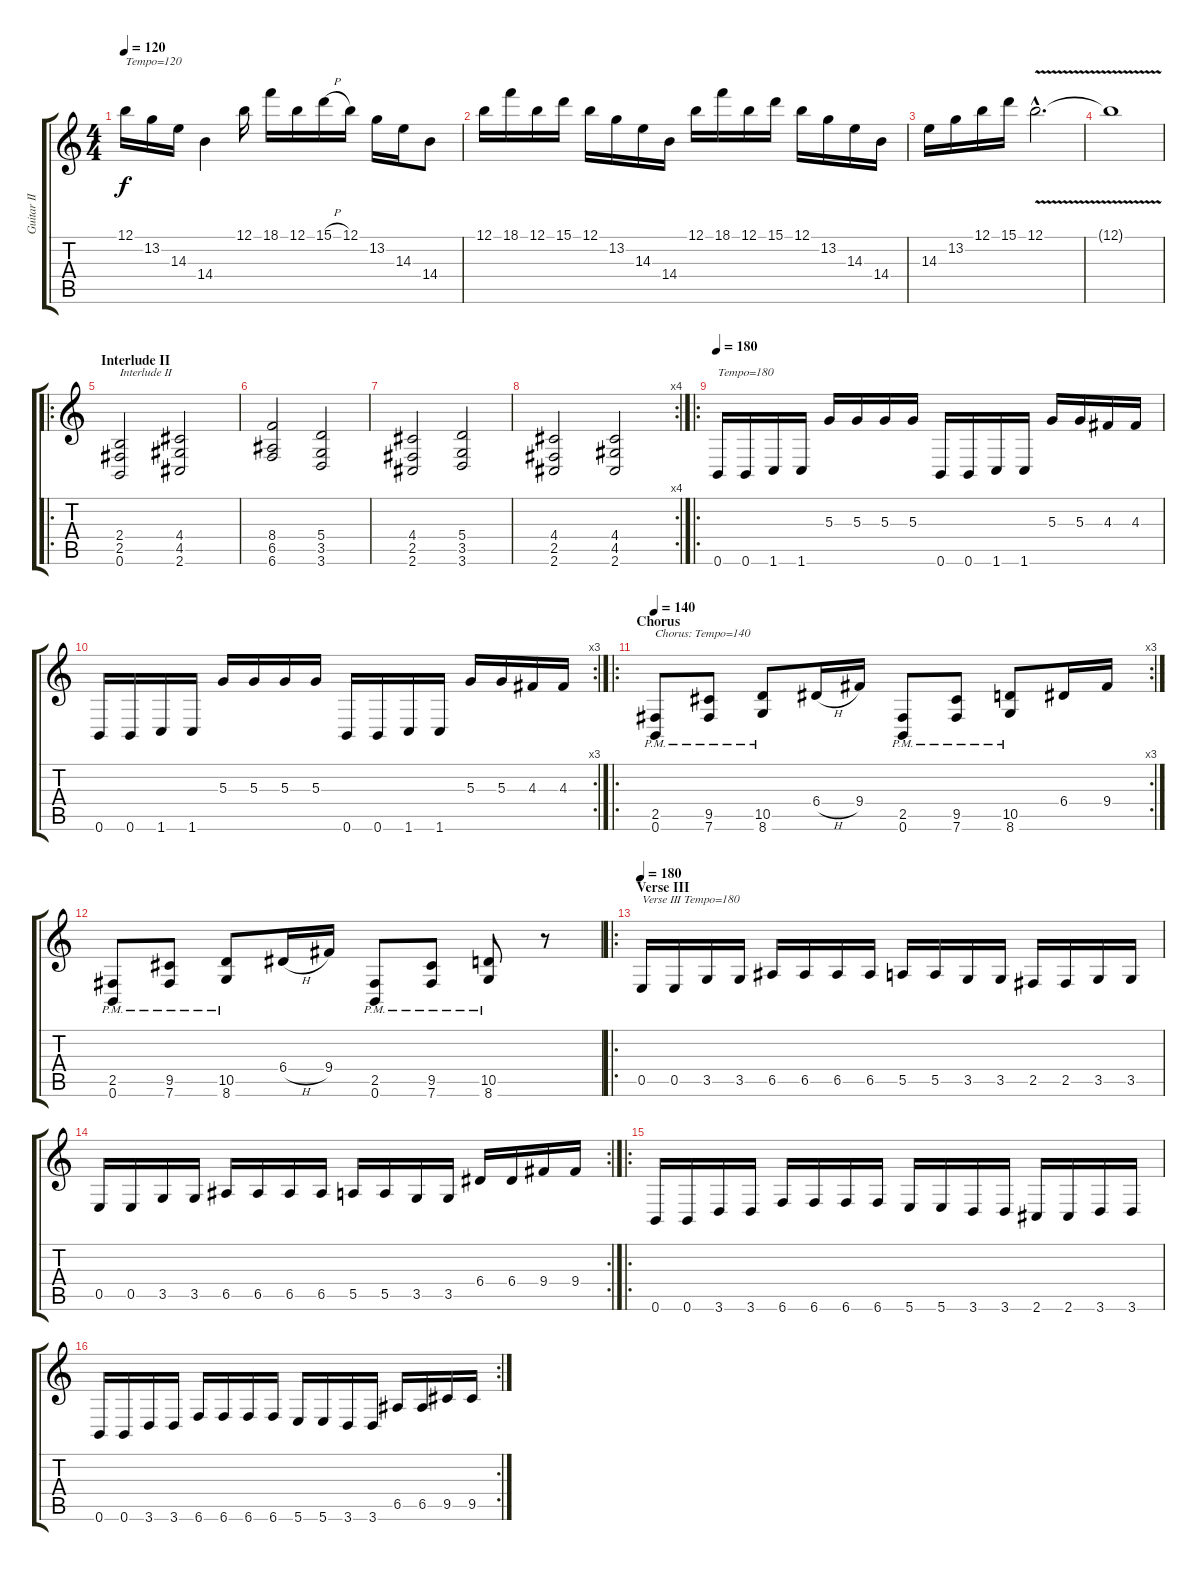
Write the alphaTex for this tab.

\track ("Guitar II [Alex Auburn]" "Guitar II ") {instrument distortionguitar}
\staff {score tabs}
\tuning (B3 Gb3 D3 A2 E2 B1) {hide}
\ts (4 4)
\tempo 120
\clef g2
\ks c
12.1.16{txt "Tempo=120" dy f} 13.2.16 14.3.16 14.4.4 12.1.16 18.1.16 12.1.16 15.1{h}.16 12.1.16 13.2.16 14.3.16 14.4.8 |
12.1.16 18.1.16 12.1.16 15.1.16 12.1.16 13.2.16 14.3.16 14.4.16 12.1.16 18.1.16 12.1.16 15.1.16 12.1.16 13.2.16 14.3.16 14.4.16 |
14.3.16 13.2.16 12.1.16 15.1.16 12.1{v hac}.2{d} |
12.1{t}.1 |
\ro
\section ("" "Interlude II")
(2.4 2.5 0.6).2{txt "Interlude II"} (4.4 4.5 2.6).2 |
(8.4 6.5 6.6).2 (5.4 3.5 3.6).2 |
(4.4 2.5 2.6).2 (5.4 3.5 3.6).2 |
\rc 4
(4.4 2.5 2.6).2 (4.4 4.5 2.6).2 |
\ro
\tempo 180
0.6.16{txt "Tempo=180"} 0.6.16 1.6.16 1.6.16 5.3.16 5.3.16 5.3.16 5.3.16 0.6.16 0.6.16 1.6.16 1.6.16 5.3.16 5.3.16 4.3.16 4.3.16 |
\rc 3
0.6.16 0.6.16 1.6.16 1.6.16 5.3.16 5.3.16 5.3.16 5.3.16 0.6.16 0.6.16 1.6.16 1.6.16 5.3.16 5.3.16 4.3.16 4.3.16 |
\ro
\rc 3
\section ("" "Chorus")
\tempo 140
(2.5{pm} 0.6{pm}).8{txt "Chorus: Tempo=140"} (9.5{pm} 7.6{pm}).8 (10.5{pm} 8.6{pm}).8 6.4{h}.16 9.4.16 (2.5{pm} 0.6{pm}).8 (9.5{pm} 7.6{pm}).8 (10.5{pm} 8.6{pm}).8 6.4.16 9.4.16 |
(2.5{pm} 0.6{pm}).8 (9.5{pm} 7.6{pm}).8 (10.5{pm} 8.6{pm}).8 6.4{h}.16 9.4.16 (2.5{pm} 0.6{pm}).8 (9.5{pm} 7.6{pm}).8 (10.5{pm} 8.6{pm}).8 r.8 |
\ro
\section ("" "Verse III")
\tempo 180
0.5.16{txt "Verse III Tempo=180"} 0.5.16 3.5.16 3.5.16 6.5.16 6.5.16 6.5.16 6.5.16 5.5.16 5.5.16 3.5.16 3.5.16 2.5.16 2.5.16 3.5.16 3.5.16 |
\rc 2
0.5.16 0.5.16 3.5.16 3.5.16 6.5.16 6.5.16 6.5.16 6.5.16 5.5.16 5.5.16 3.5.16 3.5.16 6.4.16 6.4.16 9.4.16 9.4.16 |
\ro
0.6.16 0.6.16 3.6.16 3.6.16 6.6.16 6.6.16 6.6.16 6.6.16 5.6.16 5.6.16 3.6.16 3.6.16 2.6.16 2.6.16 3.6.16 3.6.16 |
\rc 2
0.6.16 0.6.16 3.6.16 3.6.16 6.6.16 6.6.16 6.6.16 6.6.16 5.6.16 5.6.16 3.6.16 3.6.16 6.5.16 6.5.16 9.5.16 9.5.16
